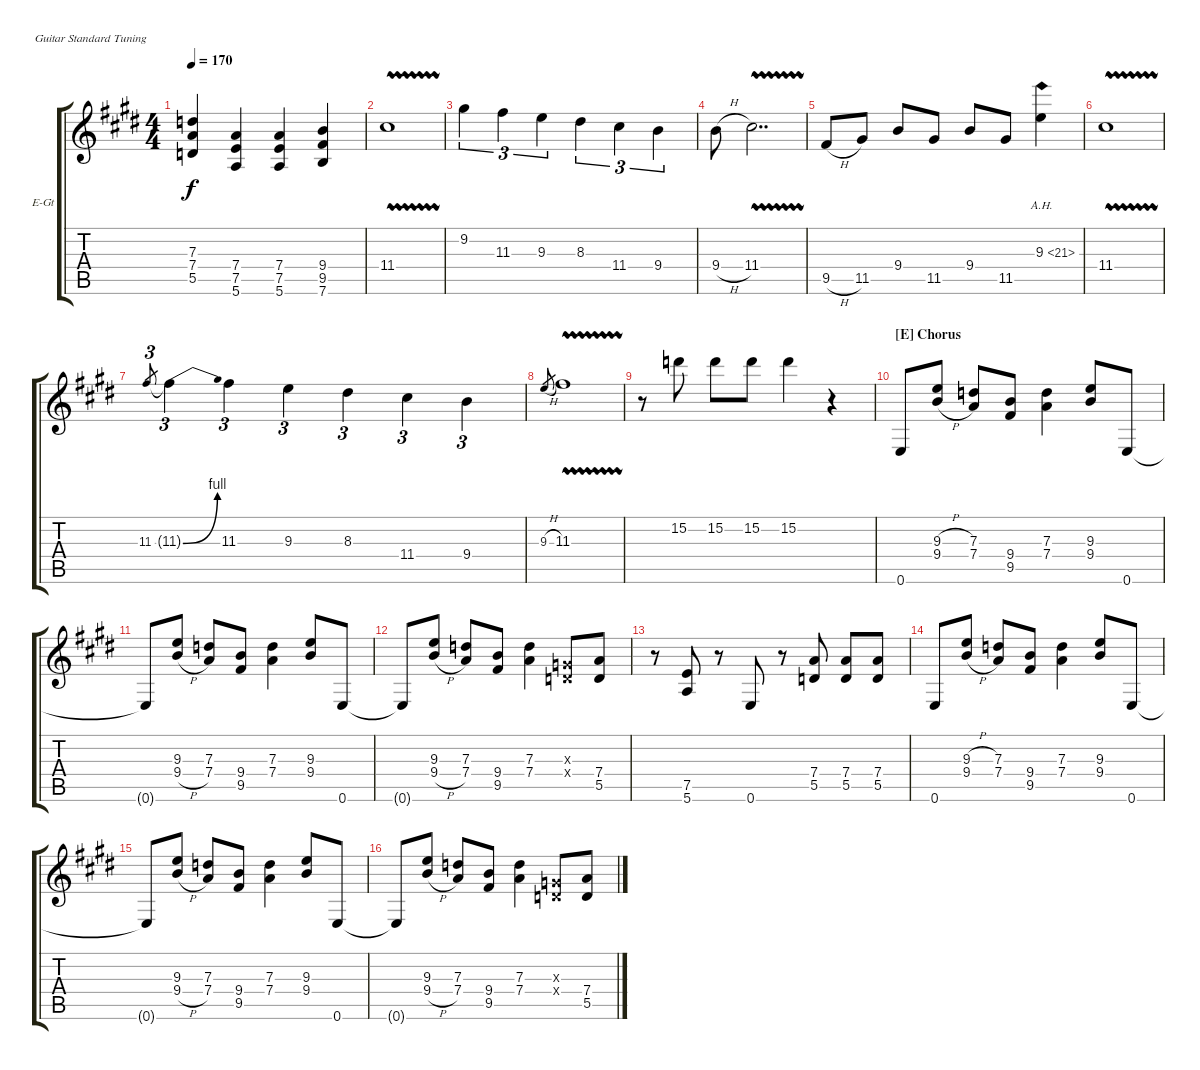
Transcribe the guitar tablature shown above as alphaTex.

\bracketExtendMode groupsimilarinstruments
\firstSystemTrackNameOrientation horizontal
\otherSystemsTrackNameOrientation horizontal
\track ("Guitar 1" "E-Gt") {instrument distortionguitar}
\staff {score tabs}
\tuning (E4 B3 G3 D3 A2 E2)
\ts (4 4)
\tempo 170
\clef g2
\scale
1.07818
\ks e
(7.3 7.4 5.5).4{dy f} (7.4 7.5 5.6).4 (7.4 7.5 5.6).4 (9.4 9.5 7.6).4 |
\scale
0.921816 11.4{vw}.1 |
\scale
1.07818 9.2.4{tu (3 2)} 11.3.4{tu (3 2)} 9.3.4{tu (3 2)} 8.3.4{tu (3 2)} 11.4.4{tu (3 2)} 9.4.4{tu (3 2)} |
\scale
0.921816 9.4{h}.8 11.4{vw}.2{dd} |
\scale
1.07818 9.5{h}.8 11.5.8 9.4.8 11.5.8 9.4.8 11.5.8 9.3{ah 12}.4 |
\scale
0.921816 11.4{vw}.1 |
\scale
1.07818 11.3.8{tu (3 2) gr} 11.3{be (bend 0 0 15 4) t}.4{tu (3 2)} 11.3.4{tu (3 2)} 9.3.4{tu (3 2)} 8.3.4{tu (3 2)} 11.4.4{tu (3 2)} 9.4.4{tu (3 2)} |
\scale
0.921816 9.3{h}.8{gr} 11.3{vw}.1 |
\scale
1.07818 r.8 15.2.8 15.2.8 15.2.8 15.2.4 r.4 |
\section ("E" "Chorus")
\scale
0.921816 0.6.8 (9.3{h} 9.4{h}).8 (7.3 7.4).8 (9.4 9.5).8 (7.3 7.4).4 (9.3 9.4).8 0.6.8 |
\scale
1.07818 0.6{t}.8 (9.3 9.4{h}).8 (7.3 7.4).8 (9.4 9.5).8 (7.3 7.4).4 (9.3 9.4).8 0.6.8 |
\scale
0.921816 0.6{t}.8 (9.3 9.4{h}).8 (7.3 7.4).8 (9.4 9.5).8 (7.3 7.4).4 (0.4{x} 0.3{x}).8 (7.4 5.5).8 |
\scale
1.07818 r.8 (7.5 5.6).8 r.8 0.6.8 r.8 (7.4 5.5).8 (7.4 5.5).8 (7.4 5.5).8 |
\scale
0.921816 0.6.8 (9.3{h} 9.4{h}).8 (7.3 7.4).8 (9.4 9.5).8 (7.3 7.4).4 (9.3 9.4).8 0.6.8 |
\scale
1.07818 0.6{t}.8 (9.3 9.4{h}).8 (7.3 7.4).8 (9.4 9.5).8 (7.3 7.4).4 (9.3 9.4).8 0.6.8 |
\scale
0.921816 0.6{t}.8 (9.3 9.4{h}).8 (7.3 7.4).8 (9.4 9.5).8 (7.3 7.4).4 (0.4{x} 0.3{x}).8 (7.4 5.5).8
